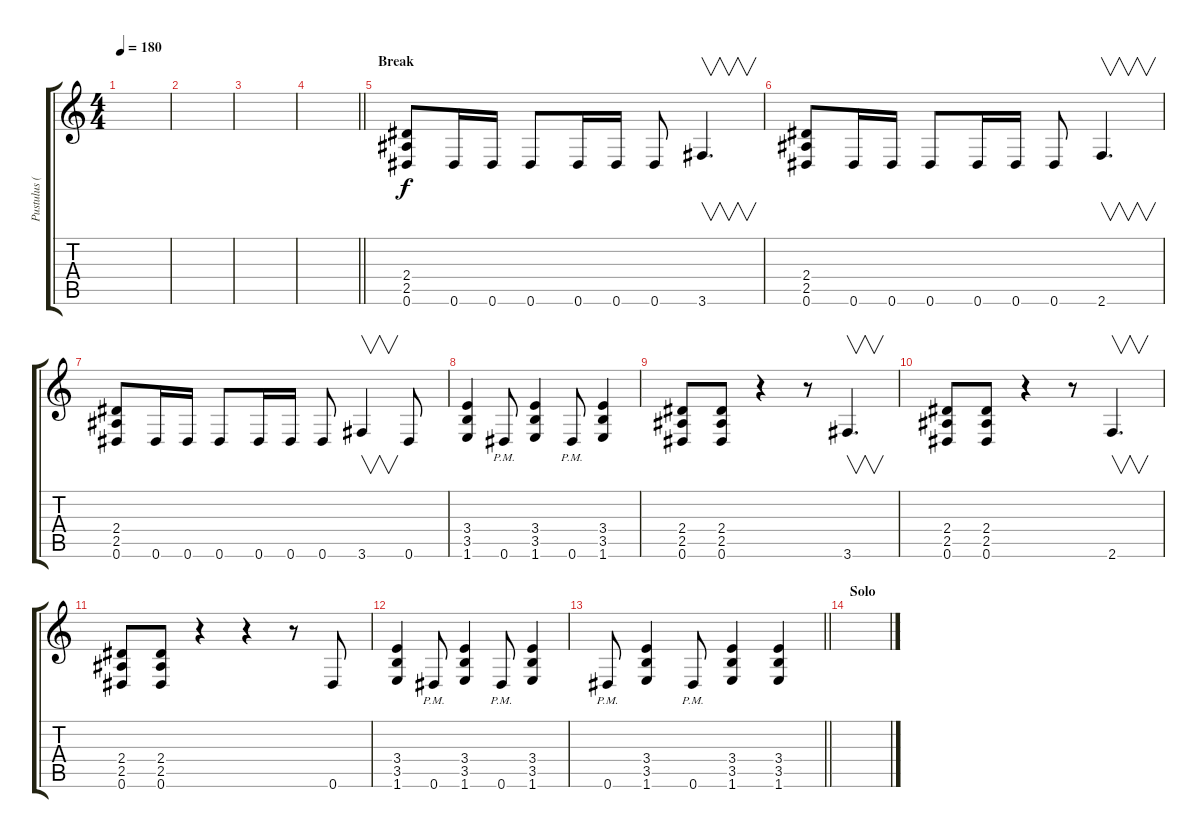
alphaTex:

\track ("Pustulus (Backup)" "Pustulus (") {instrument overdrivenguitar}
\staff {score tabs}
\tuning (Eb4 Bb3 Gb3 Db3 Ab2 Eb2) {hide}
\ts (4 4)
\tempo 180
\clef g2
\ks c
|
|
|
\barLineRight lightlight
|
\section ("" "Break")
(2.4 2.5 0.6).8 0.6.16 0.6.16 0.6.8 0.6.16 0.6.16 0.6.8 3.6.4{v d} |
(2.4 2.5 0.6).8 0.6.16 0.6.16 0.6.8 0.6.16 0.6.16 0.6.8 2.6.4{v d} |
(2.4 2.5 0.6).8 0.6.16 0.6.16 0.6.8 0.6.16 0.6.16 0.6.8 3.6.4{v} 0.6.8 |
(3.4 3.5 1.6).4 0.6{pm}.8 (3.4 3.5 1.6).4 0.6{pm}.8 (3.4 3.5 1.6).4 |
(2.4 2.5 0.6).8 (2.4 2.5 0.6).8 r.4 r.8 3.6.4{v d} |
(2.4 2.5 0.6).8 (2.4 2.5 0.6).8 r.4 r.8 2.6.4{v d} |
(2.4 2.5 0.6).8 (2.4 2.5 0.6).8 r.4 r.4 r.8 0.6.8 |
(3.4 3.5 1.6).4 0.6{pm}.8 (3.4 3.5 1.6).4 0.6{pm}.8 (3.4 3.5 1.6).4 |
\barLineRight lightlight
0.6{pm}.8 (3.4 3.5 1.6).4 0.6{pm}.8 (3.4 3.5 1.6).4 (3.4 3.5 1.6).4 |
\section ("" "Solo")
